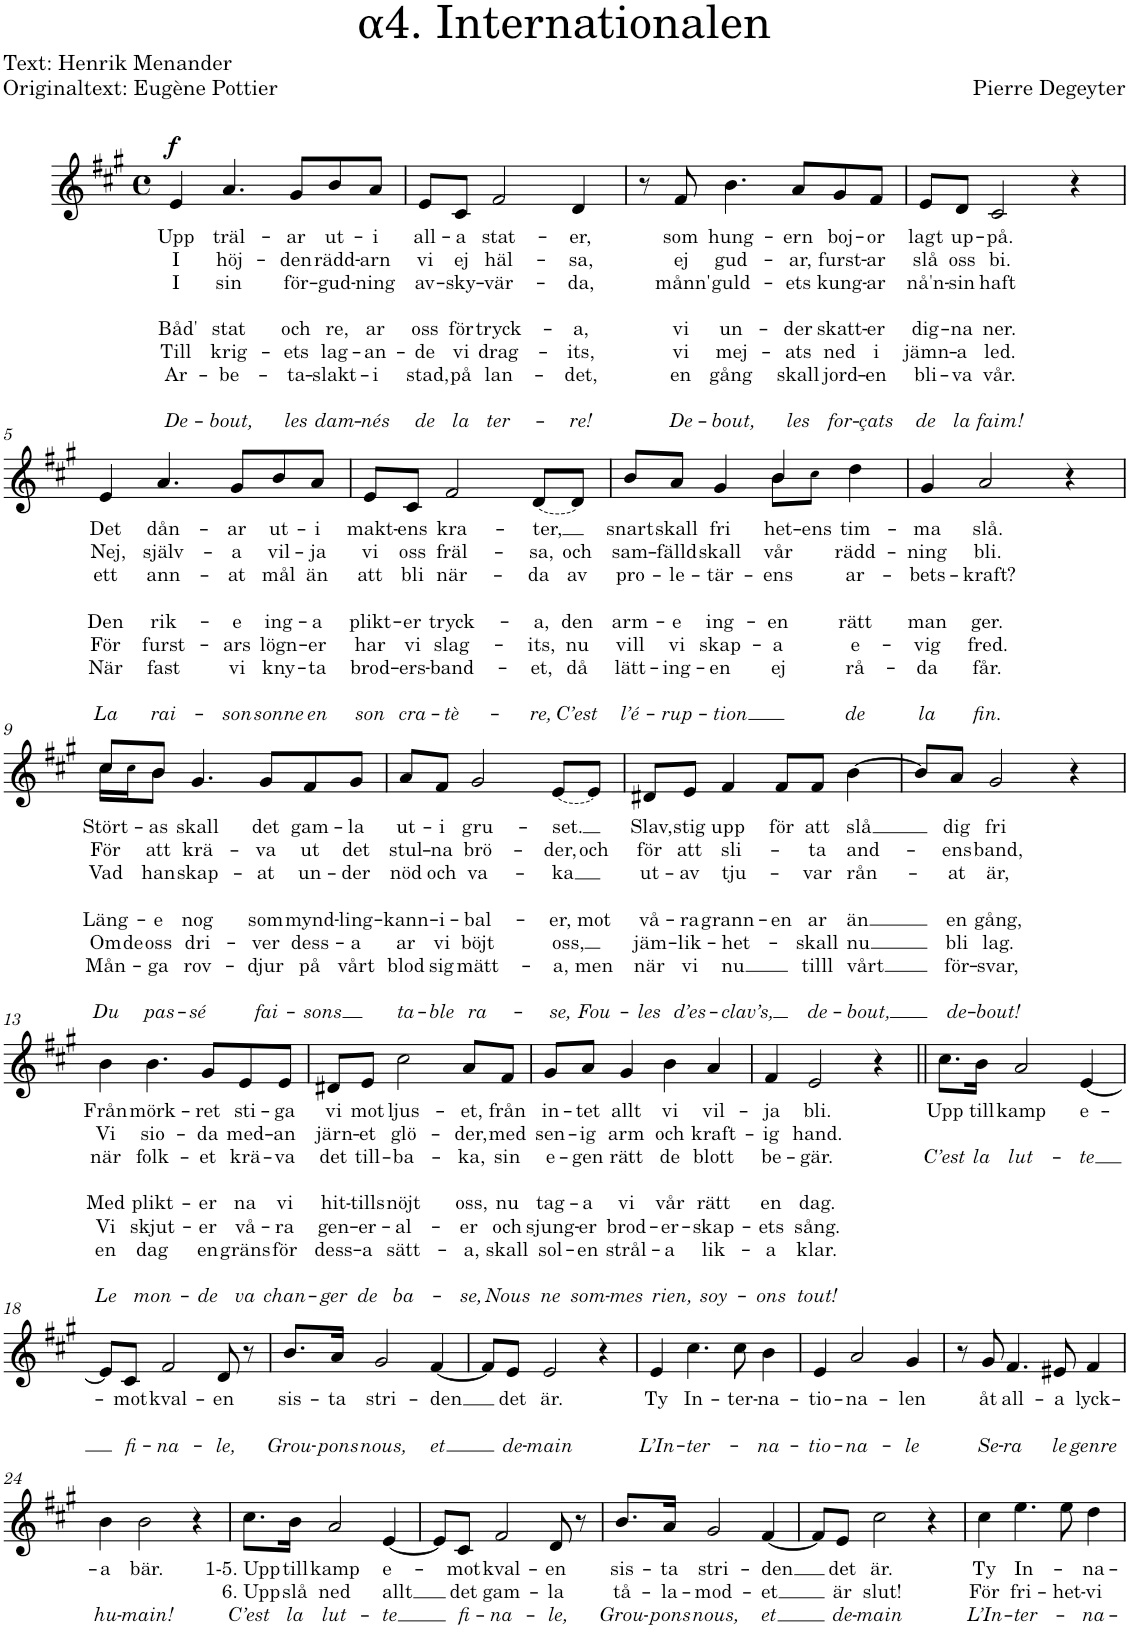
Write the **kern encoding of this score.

**kern	**text	**text	**text	**text	**text	**text	**text	**text	**text	**dynam
*part1	*part1	*part1	*part1	*part1	*part1	*part1	*part1	*part1	*part1	*part1
*staff1	*staff1	*staff1	*staff1	*staff1	*staff1	*staff1	*staff1	*staff1	*staff1	*staff1
*I"T  T	*	*	*	*	*	*	*	*	*	*
*clefG2	*	*	*	*	*	*	*	*	*	*
*k[f#c#g#]	*	*	*	*	*	*	*	*	*	*
*M4/4	*	*	*	*	*	*	*	*	*	*
*met(c)	*	*	*	*	*	*	*	*	*	*
=1	=1	=1	=1	=1	=1	=1	=1	=1	=1	=1
!	!LO:LY:b	!LO:LY:b	!LO:LY:b	!	!LO:LY:b	!LO:LY:b	!LO:LY:b	!	!LO:LY:b	!LO:DY:a
4e/	Upp	I	I	.	Båd'	Till	Ar-	.	De-	f
!	!LO:LY:b	!LO:LY:b	!LO:LY:b	!	!LO:LY:b	!LO:LY:b	!LO:LY:b	!	!LO:LY:b	!
4.a/	träl-	höj-	sin	.	stat	krig-	-be-	.	-bout,	.
!	!LO:LY:b	!LO:LY:b	!LO:LY:b	!	!LO:LY:b	!LO:LY:b	!LO:LY:b	!	!LO:LY:b	!
8g#/L	-ar	-den	för-	.	och	-ets	-ta-	.	les	.
!	!LO:LY:b	!LO:LY:b	!LO:LY:b	!	!LO:LY:b	!LO:LY:b	!LO:LY:b	!	!LO:LY:b	!
8b/	ut-	rädd-	-gud-	.	-re,	lag-	slakt-	.	dam-	.
!	!LO:LY:b	!LO:LY:b	!LO:LY:b	!	!LO:LY:b	!LO:LY:b	!LO:LY:b	!	!LO:LY:b	!
8a/J	-i	-arn	-ning	.	-ar	-an-	i	.	-nés	.
=2	=2	=2	=2	=2	=2	=2	=2	=2	=2	=2
!	!LO:LY:b	!LO:LY:b	!LO:LY:b	!	!LO:LY:b	!LO:LY:b	!LO:LY:b	!	!LO:LY:b	!
8e/L	all-	vi	av-	.	oss	-de	stad,	.	de	.
!	!LO:LY:b	!LO:LY:b	!LO:LY:b	!	!LO:LY:b	!LO:LY:b	!LO:LY:b	!	!LO:LY:b	!
8c#/J	-a	ej	-sky-	.	för	vi	på	.	la	.
!	!LO:LY:b	!LO:LY:b	!LO:LY:b	!	!LO:LY:b	!LO:LY:b	!LO:LY:b	!	!LO:LY:b	!
2f#/	stat-	häl-	-vär-	.	tryck-	drag-	lan-	.	ter-	.
!	!LO:LY:b	!LO:LY:b	!LO:LY:b	!	!LO:LY:b	!LO:LY:b	!LO:LY:b	!	!LO:LY:b	!
4d/	-er,	-sa,	-da,	.	-a,	-its,	-det,	.	-re!	.
=3	=3	=3	=3	=3	=3	=3	=3	=3	=3	=3
8r	.	.	.	.	.	.	.	.	.	.
!	!LO:LY:b	!LO:LY:b	!LO:LY:b	!	!LO:LY:b	!LO:LY:b	!LO:LY:b	!	!LO:LY:b	!
8f#/	som	ej	månn'	.	vi	vi	en	.	De-	.
!	!LO:LY:b	!LO:LY:b	!LO:LY:b	!	!LO:LY:b	!LO:LY:b	!LO:LY:b	!	!LO:LY:b	!
4.b\	hung-	gud-	guld-	.	un-	mej-	gång	.	-bout,	.
!	!LO:LY:b	!LO:LY:b	!LO:LY:b	!	!LO:LY:b	!LO:LY:b	!LO:LY:b	!	!LO:LY:b	!
8a/L	-ern	-ar,	-ets	.	-der	-ats	skall	.	les	.
!	!LO:LY:b	!LO:LY:b	!LO:LY:b	!	!LO:LY:b	!LO:LY:b	!LO:LY:b	!	!LO:LY:b	!
8g#/	boj-	furst-	kung-	.	skatt-	ned	jord-	.	for-	.
!	!LO:LY:b	!LO:LY:b	!LO:LY:b	!	!LO:LY:b	!LO:LY:b	!LO:LY:b	!	!LO:LY:b	!
8f#/J	-or	-ar	-ar	.	-er	i	-en	.	-çats	.
=4	=4	=4	=4	=4	=4	=4	=4	=4	=4	=4
!	!LO:LY:b	!LO:LY:b	!LO:LY:b	!	!LO:LY:b	!LO:LY:b	!LO:LY:b	!	!LO:LY:b	!
8e/L	lagt	slå	nå'n-	.	dig-	jämn-	bli-	.	de	.
!	!LO:LY:b	!LO:LY:b	!LO:LY:b	!	!LO:LY:b	!LO:LY:b	!LO:LY:b	!	!LO:LY:b	!
8d/J	up-	oss	-sin	.	-na	-a	-va	.	la	.
!	!LO:LY:b	!LO:LY:b	!LO:LY:b	!	!LO:LY:b	!LO:LY:b	!LO:LY:b	!	!LO:LY:b	!
2c#/	-på.	bi.	haft	.	ner.	led.	vår.	.	faim!	.
4r	.	.	.	.	.	.	.	.	.	.
!!LO:LB:g=z
=5	=5	=5	=5	=5	=5	=5	=5	=5	=5	=5
!	!LO:LY:b	!LO:LY:b	!LO:LY:b	!	!LO:LY:b	!LO:LY:b	!LO:LY:b	!	!LO:LY:b	!
4e/	Det	Nej,	ett	.	Den	För	När	.	La	.
!	!LO:LY:b	!LO:LY:b	!LO:LY:b	!	!LO:LY:b	!LO:LY:b	!LO:LY:b	!	!LO:LY:b	!
4.a/	dån-	själv-	ann-	.	rik-	furst-	fast	.	rai-	.
!	!LO:LY:b	!LO:LY:b	!LO:LY:b	!	!LO:LY:b	!LO:LY:b	!LO:LY:b	!	!LO:LY:b	!
8g#/L	-ar	-a	-at	.	-e	-ars	vi	.	-son	.
!	!LO:LY:b	!LO:LY:b	!LO:LY:b	!	!LO:LY:b	!LO:LY:b	!LO:LY:b	!	!LO:LY:b	!
8b/	ut-	vil-	mål	.	ing-	lögn-	kny-	.	sonne	.
!	!LO:LY:b	!LO:LY:b	!LO:LY:b	!	!LO:LY:b	!LO:LY:b	!LO:LY:b	!	!LO:LY:b	!
8a/J	-i	ja	än	.	-a	-er	-ta	.	en	.
=6	=6	=6	=6	=6	=6	=6	=6	=6	=6	=6
!	!LO:LY:b	!LO:LY:b	!LO:LY:b	!	!LO:LY:b	!LO:LY:b	!LO:LY:b	!	!LO:LY:b	!
8e/L	makt-	vi	att	.	plikt-	har	brod-	.	son	.
!	!LO:LY:b	!LO:LY:b	!LO:LY:b	!	!LO:LY:b	!LO:LY:b	!LO:LY:b	!	!LO:LY:b	!
8c#/J	-ens	oss	bli	.	-er	vi	-ers-	.	cra-	.
!	!LO:LY:b	!LO:LY:b	!LO:LY:b	!	!LO:LY:b	!LO:LY:b	!LO:LY:b	!	!LO:LY:b	!
2f#/	kra-	fräl-	när-	.	tryck-	slag-	-band-	.	-tè-	.
!LO:T:dash	!LO:LY:b	!LO:LY:b	!LO:LY:b	!	!LO:LY:b	!LO:LY:b	!LO:LY:b	!	!LO:LY:b	!
[8d/L	-ter,	-sa,	-da	.	-a,	-its,	-et,	.	-re,	.
!	!	!LO:LY:b	!LO:LY:b	!	!LO:LY:b	!LO:LY:b	!LO:LY:b	!	!LO:LY:b	!
8d/J]	.	och	av	.	den	nu	då	.	C’est	.
=7	=7	=7	=7	=7	=7	=7	=7	=7	=7	=7
!	!LO:LY:b	!LO:LY:b	!LO:LY:b	!	!LO:LY:b	!LO:LY:b	!LO:LY:b	!	!LO:LY:b	!
*^	*	*	*	*	*	*	*	*	*	*
8b/L	2ryy	snart	sam-	pro-	.	arm-	vill	lätt-	.	l’é-	.
!	!	!LO:LY:b	!LO:LY:b	!LO:LY:b	!	!LO:LY:b	!LO:LY:b	!LO:LY:b	!	!LO:LY:b	!
8a/J	.	skall	-fälld	-le-	.	-e	vi	-ing-	.	-rup-	.
!	!	!LO:LY:b	!LO:LY:b	!LO:LY:b	!	!LO:LY:b	!LO:LY:b	!LO:LY:b	!	!LO:LY:b	!
4g#/	.	fri-	skall	-tär-	.	ing-	skap-	-en	.	tion	.
!	!	!	!LO:LY:b	!LO:LY:b	!	!LO:LY:b	!LO:LY:b	!LO:LY:b	!	!	!
!	!	!LO:LY:b	!	!	!	!	!	!	!	!	!
4b/	8b\L	het-	vår	-ens	.	-en	-a	ej	.	.	.
!	!	!LO:LY:b	!	!	!	!	!	!	!	!	!
.	8cc#!\J	-ens	.	.	.	.	.	.	.	.	.
!	!	!LO:LY:b	!LO:LY:b	!LO:LY:b	!	!LO:LY:b	!LO:LY:b	!LO:LY:b	!	!LO:LY:b	!
4dd\	4ryy	tim-	rädd-	ar-	.	rätt	e-	rå-	.	de	.
=8	=8	=8	=8	=8	=8	=8	=8	=8	=8	=8	=8
!	!	!LO:LY:b	!LO:LY:b	!LO:LY:b	!	!LO:LY:b	!LO:LY:b	!LO:LY:b	!	!LO:LY:b	!
*v	*v	*	*	*	*	*	*	*	*	*	*
4g#/	-ma	-ning	-bets-	.	man	-vig	-da	.	la	.
!	!LO:LY:b	!LO:LY:b	!LO:LY:b	!	!LO:LY:b	!LO:LY:b	!LO:LY:b	!	!LO:LY:b	!
2a/	slå.	bli.	-kraft?	.	ger.	fred.	får.	.	fin.	.
4r	.	.	.	.	.	.	.	.	.	.
!!LO:LB:g=z
=9	=9	=9	=9	=9	=9	=9	=9	=9	=9	=9
!	!LO:LY:b	!LO:LY:b	!LO:LY:b	!	!LO:LY:b	!LO:LY:b	!LO:LY:b	!	!LO:LY:b	!
*^	*	*	*	*	*	*	*	*	*	*
8cc#/L	16cc#\LL	Stört-	För	Vad	.	Läng-	Om	Mån-	.	-Du	.
!	!	!	!	!	!	!	!LO:LY:b	!	!	!	!
.	16cc#!\J	.	.	.	.	.	de	.	.	.	.
!	!	!LO:LY:b	!LO:LY:b	!LO:LY:b	!	!LO:LY:b	!LO:LY:b	!LO:LY:b	!	!LO:LY:b	!
8b/J	8b\J	-as	att	han	.	-e	oss	-ga	.	pas-	.
!	!	!LO:LY:b	!LO:LY:b	!LO:LY:b	!	!LO:LY:b	!LO:LY:b	!LO:LY:b	!	!LO:LY:b	!
4.g#/	2.ryy	skall	krä-	skap-	.	nog	dri-	rov-	.	sé	.
!	!	!LO:LY:b	!LO:LY:b	!LO:LY:b	!	!LO:LY:b	!LO:LY:b	!LO:LY:b	!	!LO:LY:b	!
8g#/L	.	det	-va	-at	.	som	-ver	-djur	.	fai-	.
!	!	!LO:LY:b	!LO:LY:b	!LO:LY:b	!	!LO:LY:b	!LO:LY:b	!LO:LY:b	!	!LO:LY:b	!
8f#/	.	gam-	ut	un-	.	mynd-	dess-	på	.	-sons	.
!	!	!LO:LY:b	!LO:LY:b	!LO:LY:b	!	!LO:LY:b	!LO:LY:b	!LO:LY:b	!	!	!
8g#/J	.	-la	det	-der	.	-ling-	-a	vårt	.	.	.
*v	*v	*	*	*	*	*	*	*	*	*	*
=10	=10	=10	=10	=10	=10	=10	=10	=10	=10	=10
!	!LO:LY:b	!LO:LY:b	!LO:LY:b	!	!LO:LY:b	!LO:LY:b	!LO:LY:b	!	!LO:LY:b	!
8a/L	ut-	stul-	nöd	.	kann-	-ar	blod	.	ta-	.
!	!LO:LY:b	!LO:LY:b	!LO:LY:b	!	!LO:LY:b	!LO:LY:b	!LO:LY:b	!	!LO:LY:b	!
8f#/J	-i	-na	och	.	-i-	vi	sig	.	-ble	.
!	!LO:LY:b	!LO:LY:b	!LO:LY:b	!	!LO:LY:b	!LO:LY:b	!LO:LY:b	!	!LO:LY:b	!
2g#/	gru-	brö-	va-	.	-bal-	böjt	mätt-	.	ra-	.
!LO:T:dash	!LO:LY:b	!LO:LY:b	!LO:LY:b	!	!LO:LY:b	!LO:LY:b	!LO:LY:b	!	!LO:LY:b	!
[8e/L	-set.	-der,	-ka	.	-er,	oss,	-a,	.	-se,	.
!	!	!LO:LY:b	!	!	!LO:LY:b	!	!LO:LY:b	!	!LO:LY:b	!
8e/J]	.	och	.	.	mot	.	men	.	Fou-	.
=11	=11	=11	=11	=11	=11	=11	=11	=11	=11	=11
!	!LO:LY:b	!LO:LY:b	!LO:LY:b	!	!LO:LY:b	!LO:LY:b	!LO:LY:b	!	!LO:LY:b	!
8d#X/L	Slav,	för	ut-	.	vå-	jäm-	när	.	-les	.
!	!LO:LY:b	!LO:LY:b	!LO:LY:b	!	!LO:LY:b	!LO:LY:b	!LO:LY:b	!	!LO:LY:b	!
8e/J	stig	att	-av	.	-ra	-lik-	vi	.	d’es-	.
!	!LO:LY:b	!LO:LY:b	!LO:LY:b	!	!LO:LY:b	!LO:LY:b	!LO:LY:b	!	!LO:LY:b	!
4f#/	upp	sli-	tju-	.	grann-	-het-	-nu	.	-clav’s,	.
!	!LO:LY:b	!	!	!	!LO:LY:b	!	!	!	!	!
8f#/L	för	.	.	.	-en	.	.	.	.	.
!	!LO:LY:b	!LO:LY:b	!LO:LY:b	!	!LO:LY:b	!LO:LY:b	!LO:LY:b	!	!LO:LY:b	!
8f#/J	att	-ta	-var	.	-ar	skall	tilll	.	de-	.
!	!LO:LY:b	!LO:LY:b	!LO:LY:b	!	!LO:LY:b	!LO:LY:b	!LO:LY:b	!	!LO:LY:b	!
[4b\	slå	and-	rån-	.	än	nu	vårt	.	-bout,	.
=12	=12	=12	=12	=12	=12	=12	=12	=12	=12	=12
8b/L]	.	.	.	.	.	.	.	.	.	.
!	!LO:LY:b	!LO:LY:b	!LO:LY:b	!	!LO:LY:b	!LO:LY:b	!LO:LY:b	!	!LO:LY:b	!
8a/J	dig	-ens	-at	.	en	bli	för-	.	de-	.
!	!LO:LY:b	!LO:LY:b	!LO:LY:b	!	!LO:LY:b	!LO:LY:b	!LO:LY:b	!	!LO:LY:b	!
2g#/	fri	band,	är,	.	gång,	lag.	-svar,	.	-bout!	.
4r	.	.	.	.	.	.	.	.	.	.
!!LO:LB:g=z
=13	=13	=13	=13	=13	=13	=13	=13	=13	=13	=13
!	!LO:LY:b	!LO:LY:b	!LO:LY:b	!	!LO:LY:b	!LO:LY:b	!LO:LY:b	!	!LO:LY:b	!
4b\	Från	Vi	när	.	Med	Vi	en	.	Le	.
!	!LO:LY:b	!LO:LY:b	!LO:LY:b	!	!LO:LY:b	!LO:LY:b	!LO:LY:b	!	!LO:LY:b	!
4.b\	mörk-	sio-	folk-	.	plikt-	skjut-	dag	.	mon-	.
!	!LO:LY:b	!LO:LY:b	!LO:LY:b	!	!LO:LY:b	!LO:LY:b	!LO:LY:b	!	!LO:LY:b	!
8g#/L	-ret	-da	-et	.	-er	-er	en	.	-de	.
!	!LO:LY:b	!LO:LY:b	!LO:LY:b	!	!LO:LY:b	!LO:LY:b	!LO:LY:b	!	!LO:LY:b	!
8e/	sti-	med-	krä-	.	na	vå-	gräns	.	va	.
!	!LO:LY:b	!LO:LY:b	!LO:LY:b	!	!LO:LY:b	!LO:LY:b	!LO:LY:b	!	!LO:LY:b	!
8e/J	-ga	-an	-va	.	vi	-ra	för	.	chan-	.
=14	=14	=14	=14	=14	=14	=14	=14	=14	=14	=14
!	!LO:LY:b	!LO:LY:b	!LO:LY:b	!	!LO:LY:b	!LO:LY:b	!LO:LY:b	!	!LO:LY:b	!
8d#X/L	vi	järn-	det	.	hit-	gen-	dess-	.	-ger	.
!	!LO:LY:b	!LO:LY:b	!LO:LY:b	!	!LO:LY:b	!LO:LY:b	!LO:LY:b	!	!LO:LY:b	!
8e/J	mot	-et	till-	.	-tills	-er-	-a	.	de	.
!	!LO:LY:b	!LO:LY:b	!LO:LY:b	!	!LO:LY:b	!LO:LY:b	!LO:LY:b	!	!LO:LY:b	!
2cc#\	ljus-	glö-	-ba-	.	nöjt	-al-	sätt-	.	ba-	.
!	!LO:LY:b	!LO:LY:b	!LO:LY:b	!	!LO:LY:b	!LO:LY:b	!LO:LY:b	!	!LO:LY:b	!
8a/L	-et,	-der,	-ka,	.	oss,	-er	-a,	.	-se,	.
!	!LO:LY:b	!LO:LY:b	!LO:LY:b	!	!LO:LY:b	!LO:LY:b	!LO:LY:b	!	!LO:LY:b	!
8f#/J	från	med	sin	.	nu	och	skall	.	Nous	.
=15	=15	=15	=15	=15	=15	=15	=15	=15	=15	=15
!	!LO:LY:b	!LO:LY:b	!LO:LY:b	!	!LO:LY:b	!LO:LY:b	!LO:LY:b	!	!LO:LY:b	!
8g#/L	in-	sen-	e-	.	tag-	sjung-	sol-	.	ne	.
!	!LO:LY:b	!LO:LY:b	!LO:LY:b	!	!LO:LY:b	!LO:LY:b	!LO:LY:b	!	!LO:LY:b	!
8a/J	-tet	-ig	-gen	.	-a	-er	-en	.	som-	.
!	!LO:LY:b	!LO:LY:b	!LO:LY:b	!	!LO:LY:b	!LO:LY:b	!LO:LY:b	!	!LO:LY:b	!
4g#/	allt	arm	rätt	.	vi	brod-	strål-	.	-mes	.
!	!LO:LY:b	!LO:LY:b	!LO:LY:b	!	!LO:LY:b	!LO:LY:b	!LO:LY:b	!	!LO:LY:b	!
4b\	vi	och	de	.	vår	-er-	-a	.	rien,	.
!	!LO:LY:b	!LO:LY:b	!LO:LY:b	!	!LO:LY:b	!LO:LY:b	!LO:LY:b	!	!LO:LY:b	!
4a/	vil-	kraft-	blott	.	rätt	-skap-	lik-	.	soy-	.
=16	=16	=16	=16	=16	=16	=16	=16	=16	=16	=16
!	!LO:LY:b	!LO:LY:b	!LO:LY:b	!	!LO:LY:b	!LO:LY:b	!LO:LY:b	!	!LO:LY:b	!
4f#/	-ja	-ig	be-	.	en	-ets	-a	.	-ons	.
!	!LO:LY:b	!LO:LY:b	!LO:LY:b	!	!LO:LY:b	!LO:LY:b	!LO:LY:b	!	!LO:LY:b	!
2e/	bli.	hand.	-gär.	.	dag.	sång.	klar.	.	tout!	.
4r	.	.	.	.	.	.	.	.	.	.
=17||	=17||	=17||	=17||	=17||	=17||	=17||	=17||	=17||	=17||	=17||
!	!LO:LY:b	!	!LO:LY:b	!	!	!	!	!	!	!
8.cc#\L	Upp	.	C’est	.	.	.	.	.	.	.
!	!LO:LY:b	!	!LO:LY:b	!	!	!	!	!	!	!
16b\Jk	till	.	la	.	.	.	.	.	.	.
!	!LO:LY:b	!	!LO:LY:b	!	!	!	!	!	!	!
2a/	kamp	.	lut-	.	.	.	.	.	.	.
!	!LO:LY:b	!	!LO:LY:b	!	!	!	!	!	!	!
[4e/	e-	.	te	.	.	.	.	.	.	.
!!LO:LB:g=z
=18	=18	=18	=18	=18	=18	=18	=18	=18	=18	=18
8e/L]	.	.	.	.	.	.	.	.	.	.
!	!LO:LY:b	!	!LO:LY:b	!	!	!	!	!	!	!
8c#/J	-mot	.	fi-	.	.	.	.	.	.	.
!	!LO:LY:b	!	!LO:LY:b	!	!	!	!	!	!	!
2f#/	kval-	.	na-	.	.	.	.	.	.	.
!	!LO:LY:b	!	!LO:LY:b	!	!	!	!	!	!	!
8d/	-en	.	-le,	.	.	.	.	.	.	.
8r	.	.	.	.	.	.	.	.	.	.
=19	=19	=19	=19	=19	=19	=19	=19	=19	=19	=19
!	!LO:LY:b	!	!LO:LY:b	!	!	!	!	!	!	!
8.b/L	sis-	.	Grou-	.	.	.	.	.	.	.
!	!LO:LY:b	!	!LO:LY:b	!	!	!	!	!	!	!
16a/Jk	-ta	.	-pons	.	.	.	.	.	.	.
!	!LO:LY:b	!	!LO:LY:b	!	!	!	!	!	!	!
2g#/	stri-	.	nous,	.	.	.	.	.	.	.
!	!LO:LY:b	!	!LO:LY:b	!	!	!	!	!	!	!
[4f#/	-den	.	et	.	.	.	.	.	.	.
=20	=20	=20	=20	=20	=20	=20	=20	=20	=20	=20
8f#/L]	.	.	.	.	.	.	.	.	.	.
!	!LO:LY:b	!	!LO:LY:b	!	!	!	!	!	!	!
8e/J	det	.	de-	.	.	.	.	.	.	.
!	!LO:LY:b	!	!LO:LY:b	!	!	!	!	!	!	!
2e/	är.	.	-main	.	.	.	.	.	.	.
4r	.	.	.	.	.	.	.	.	.	.
=21	=21	=21	=21	=21	=21	=21	=21	=21	=21	=21
!	!LO:LY:b	!	!LO:LY:b	!	!	!	!	!	!	!
4e/	Ty	.	L’In-	.	.	.	.	.	.	.
!	!LO:LY:b	!	!LO:LY:b	!	!	!	!	!	!	!
4.cc#\	In-	.	ter-	.	.	.	.	.	.	.
!	!LO:LY:b	!	!	!	!	!	!	!	!	!
8cc#\	ter-	.	.	.	.	.	.	.	.	.
!	!LO:LY:b	!	!LO:LY:b	!	!	!	!	!	!	!
4b\	-na-	.	na-	.	.	.	.	.	.	.
=22	=22	=22	=22	=22	=22	=22	=22	=22	=22	=22
!	!LO:LY:b	!	!LO:LY:b	!	!	!	!	!	!	!
4e/	-tio-	.	-tio-	.	.	.	.	.	.	.
!	!LO:LY:b	!	!LO:LY:b	!	!	!	!	!	!	!
2a/	-na-	.	-na-	.	.	.	.	.	.	.
!	!LO:LY:b	!	!LO:LY:b	!	!	!	!	!	!	!
4g#/	-len	.	-le	.	.	.	.	.	.	.
=23	=23	=23	=23	=23	=23	=23	=23	=23	=23	=23
8r	.	.	.	.	.	.	.	.	.	.
!	!LO:LY:b	!	!LO:LY:b	!	!	!	!	!	!	!
8g#/	åt	.	Se-	.	.	.	.	.	.	.
!	!LO:LY:b	!	!LO:LY:b	!	!	!	!	!	!	!
4.f#/	all-	.	-ra	.	.	.	.	.	.	.
!	!LO:LY:b	!	!LO:LY:b	!	!	!	!	!	!	!
8e#X/	-a	.	le	.	.	.	.	.	.	.
!	!LO:LY:b	!	!LO:LY:b	!	!	!	!	!	!	!
4f#/	lyck-	.	genre	.	.	.	.	.	.	.
!!LO:LB:g=z
=24	=24	=24	=24	=24	=24	=24	=24	=24	=24	=24
!	!LO:LY:b	!	!LO:LY:b	!	!	!	!	!	!	!
4b\	-a	.	hu-	.	.	.	.	.	.	.
!	!LO:LY:b	!	!LO:LY:b	!	!	!	!	!	!	!
2b\	bär.	.	-main!	.	.	.	.	.	.	.
4r	.	.	.	.	.	.	.	.	.	.
=25	=25	=25	=25	=25	=25	=25	=25	=25	=25	=25
!	!LO:LY:b	!LO:LY:b	!LO:LY:b	!	!	!	!	!	!	!
8.cc#\L	1-5. Upp	6. Upp	C’est	.	.	.	.	.	.	.
!	!LO:LY:b	!LO:LY:b	!LO:LY:b	!	!	!	!	!	!	!
16b\Jk	till	slå	la	.	.	.	.	.	.	.
!	!LO:LY:b	!LO:LY:b	!LO:LY:b	!	!	!	!	!	!	!
2a/	kamp	ned	lut-	.	.	.	.	.	.	.
!	!LO:LY:b	!LO:LY:b	!LO:LY:b	!	!	!	!	!	!	!
[4e/	e-	allt	te	.	.	.	.	.	.	.
=26	=26	=26	=26	=26	=26	=26	=26	=26	=26	=26
8e/L]	.	.	.	.	.	.	.	.	.	.
!	!LO:LY:b	!LO:LY:b	!LO:LY:b	!	!	!	!	!	!	!
8c#/J	-mot	det	fi-	.	.	.	.	.	.	.
!	!LO:LY:b	!LO:LY:b	!LO:LY:b	!	!	!	!	!	!	!
2f#/	kval-	gam-	na-	.	.	.	.	.	.	.
!	!LO:LY:b	!LO:LY:b	!LO:LY:b	!	!	!	!	!	!	!
8d/	-en	-la	-le,	.	.	.	.	.	.	.
8r	.	.	.	.	.	.	.	.	.	.
=27	=27	=27	=27	=27	=27	=27	=27	=27	=27	=27
!	!LO:LY:b	!LO:LY:b	!LO:LY:b	!	!	!	!	!	!	!
8.b/L	sis-	tå-	Grou-	.	.	.	.	.	.	.
!	!LO:LY:b	!LO:LY:b	!LO:LY:b	!	!	!	!	!	!	!
16a/Jk	-ta	-la-	-pons	.	.	.	.	.	.	.
!	!LO:LY:b	!LO:LY:b	!LO:LY:b	!	!	!	!	!	!	!
2g#/	stri-	-mod-	nous,	.	.	.	.	.	.	.
!	!LO:LY:b	!LO:LY:b	!LO:LY:b	!	!	!	!	!	!	!
[4f#/	-den	-et	et	.	.	.	.	.	.	.
=28	=28	=28	=28	=28	=28	=28	=28	=28	=28	=28
8f#/L]	.	.	.	.	.	.	.	.	.	.
!	!LO:LY:b	!LO:LY:b	!LO:LY:b	!	!	!	!	!	!	!
8e/J	det	är	de-	.	.	.	.	.	.	.
!	!LO:LY:b	!LO:LY:b	!LO:LY:b	!	!	!	!	!	!	!
2cc#\	är.	slut!	-main	.	.	.	.	.	.	.
4r	.	.	.	.	.	.	.	.	.	.
=29	=29	=29	=29	=29	=29	=29	=29	=29	=29	=29
!	!LO:LY:b	!LO:LY:b	!LO:LY:b	!	!	!	!	!	!	!
4cc#\	Ty	För	L’In-	.	.	.	.	.	.	.
!	!LO:LY:b	!LO:LY:b	!LO:LY:b	!	!	!	!	!	!	!
4.ee\	In-	fri-	ter-	.	.	.	.	.	.	.
!	!	!LO:LY:b	!	!	!	!	!	!	!	!
8ee\	.	-het-	.	.	.	.	.	.	.	.
!	!LO:LY:b	!LO:LY:b	!LO:LY:b	!	!	!	!	!	!	!
4dd\	-na-	vi	-na-	.	.	.	.	.	.	.
=	=	=	=	=	=	=	=	=	=	=
*-	*-	*-	*-	*-	*-	*-	*-	*-	*-	*-
